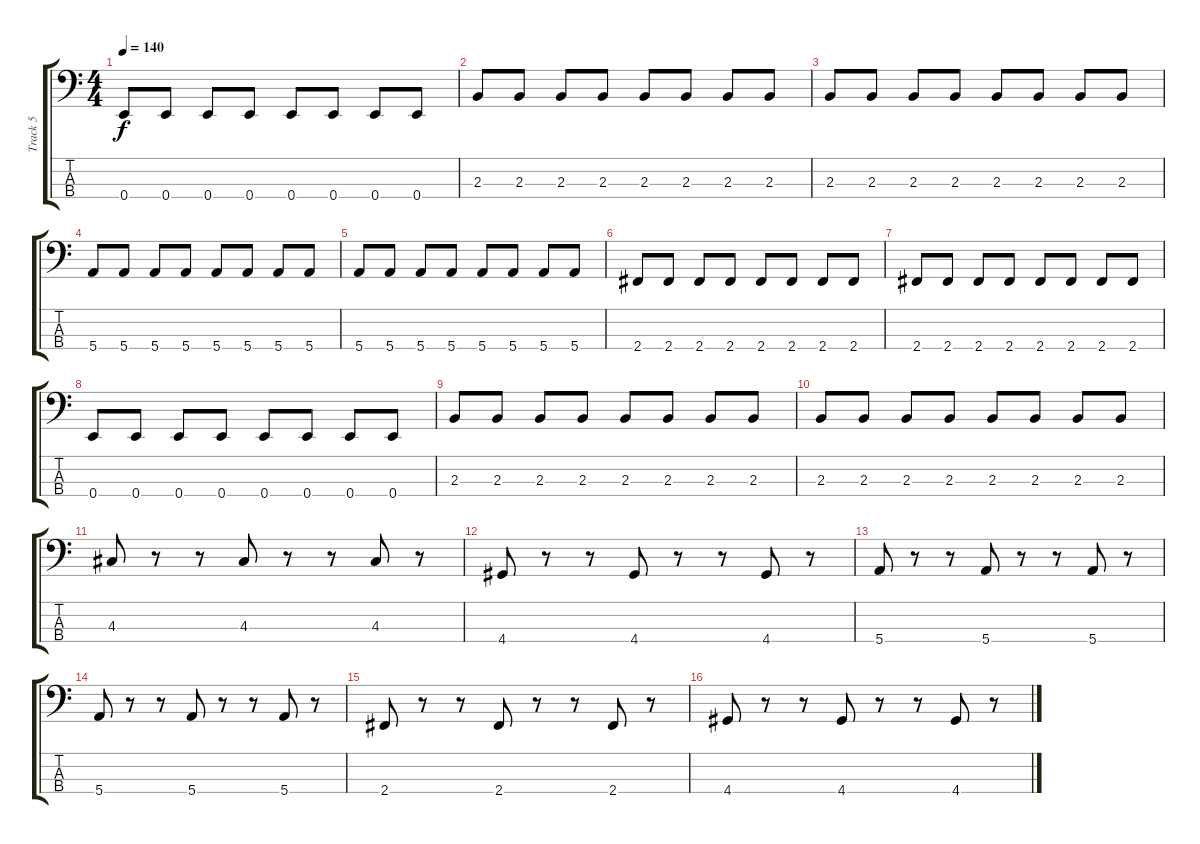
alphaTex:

\track ("Track 5" "Track 5") {instrument electricbassfinger}
\staff {score tabs}
\tuning (G2 D2 A1 E1) {hide}
\ts (4 4)
\tempo 140
\clef f4
\ks c
0.4.8{dy f} 0.4.8 0.4.8 0.4.8 0.4.8 0.4.8 0.4.8 0.4.8 |
2.3.8 2.3.8 2.3.8 2.3.8 2.3.8 2.3.8 2.3.8 2.3.8 |
2.3.8 2.3.8 2.3.8 2.3.8 2.3.8 2.3.8 2.3.8 2.3.8 |
5.4.8 5.4.8 5.4.8 5.4.8 5.4.8 5.4.8 5.4.8 5.4.8 |
5.4.8 5.4.8 5.4.8 5.4.8 5.4.8 5.4.8 5.4.8 5.4.8 |
2.4.8 2.4.8 2.4.8 2.4.8 2.4.8 2.4.8 2.4.8 2.4.8 |
2.4.8 2.4.8 2.4.8 2.4.8 2.4.8 2.4.8 2.4.8 2.4.8 |
0.4.8 0.4.8 0.4.8 0.4.8 0.4.8 0.4.8 0.4.8 0.4.8 |
2.3.8 2.3.8 2.3.8 2.3.8 2.3.8 2.3.8 2.3.8 2.3.8 |
2.3.8 2.3.8 2.3.8 2.3.8 2.3.8 2.3.8 2.3.8 2.3.8 |
4.3.8 r.8 r.8 4.3.8 r.8 r.8 4.3.8 r.8 |
4.4.8 r.8 r.8 4.4.8 r.8 r.8 4.4.8 r.8 |
5.4.8 r.8 r.8 5.4.8 r.8 r.8 5.4.8 r.8 |
5.4.8 r.8 r.8 5.4.8 r.8 r.8 5.4.8 r.8 |
2.4.8 r.8 r.8 2.4.8 r.8 r.8 2.4.8 r.8 |
4.4.8 r.8 r.8 4.4.8 r.8 r.8 4.4.8 r.8
